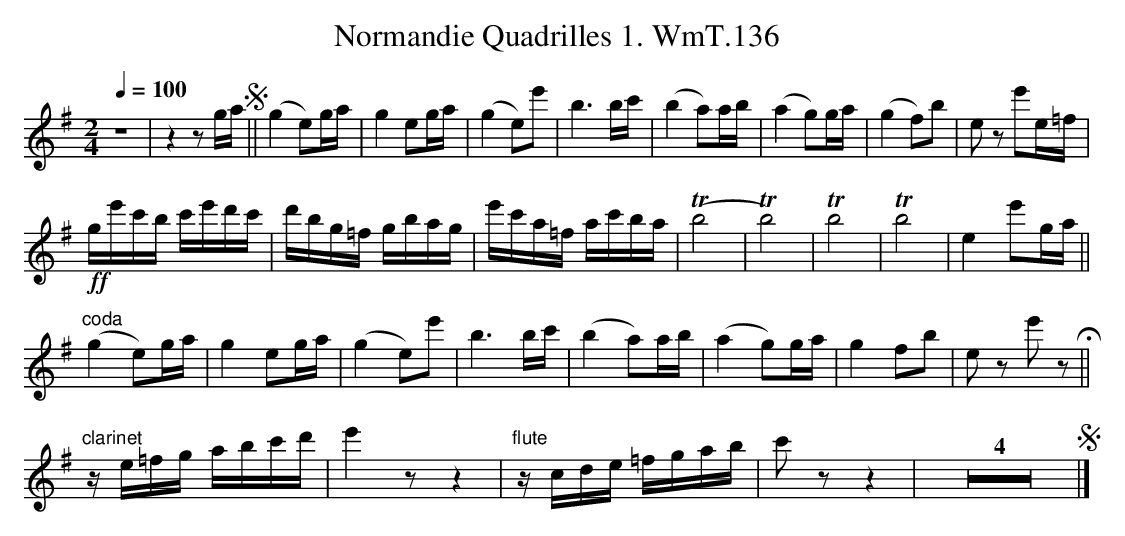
X:1
T:Normandie Quadrilles 1. WmT.136
M:2/4
L:1/8
Q:1/4=100
K:G
Z|z2 zg/a/!segno!||(g2e)g/a/|g2 eg/a/|(g2e)e'|b3 b/c'/|(b2a)a/b/|(a2g)g/a/|(g2f)b|e ze'e/=f/|
!ff!g/e'/c'/b/ c'/e'/d'/c'/|d'/b/g/=f/ g/b/a/g/|e'/c'/a/=f/ a/c'/b/a/|!trill!(b4|!trill!b4)|!trill!b4|!trill!b4|e2 e'g/a/||
"coda"(g2 e)g/a/|g2 eg/a/|(g2 e)e'|b3 b/c'/|(b2a)a/b/|(a2g)g/a/|g2fb|e z e' z!fermata!||
"clarinet"z/e/=f/g/ a/b/c'/d'/|e'2 zz2|"flute"z/c/d/e/ =f/g/a/b/|c' z z2|Z4!segno!|]
